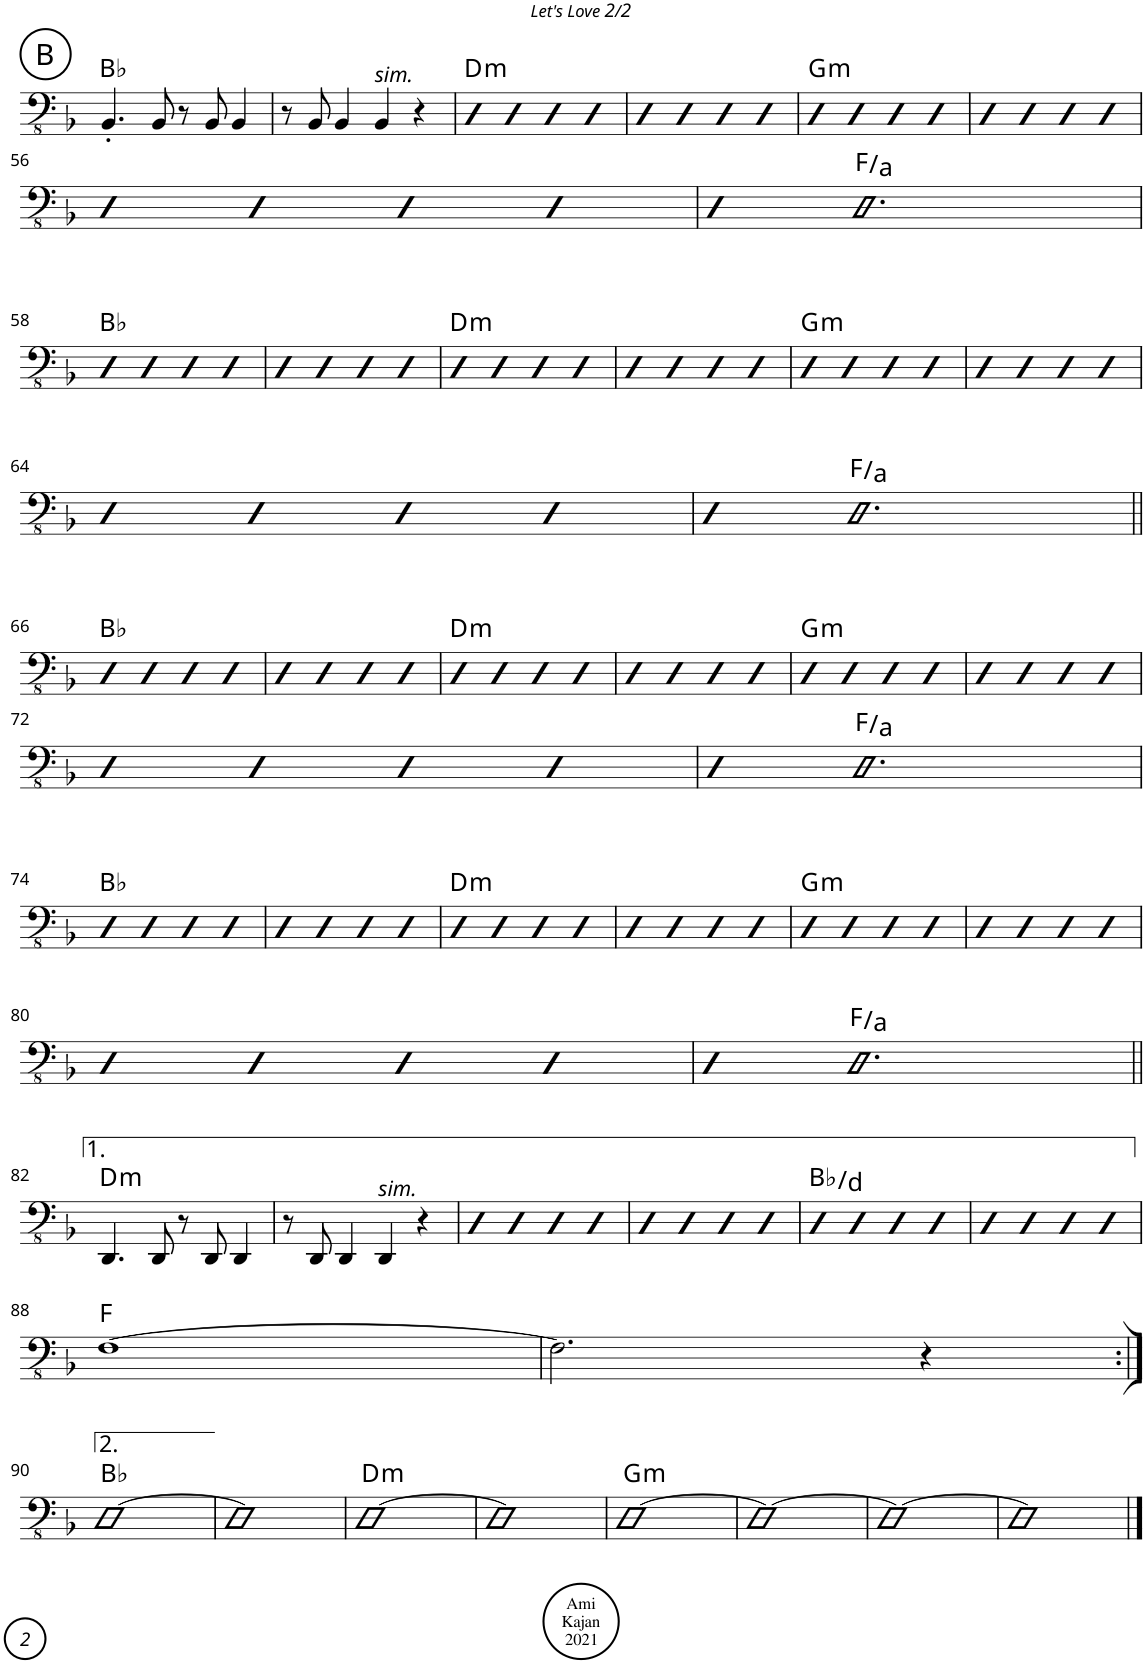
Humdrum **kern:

**kern	**harte
*part1	*part1
*staff1	*
*I"Acoustic Bass	*
*I'Bass	*
!!LO:PB:g=z
*clefFv4	*
*k[b-]	*
*M4/4	*
*met(c)	*
!!LO:REH:place=s1:a:cj:enc=circle:fs=14:t=B
=50	=50
4.BBB-'/	Bb:maj
8BBB-/	.
8r	.
8BBB-/	.
4BBB-/	.
=51	=51
8r	.
8BBB-/	.
4BBB-/	.
!LO:TX:a:i:t=sim.	!
4BBB-/	.
4r	.
=52	=52
!	!LO:H:kt=m
4DD	D:min
4DD	.
4DD	.
4DD	.
=53	=53
4DD	.
4DD	.
4DD	.
4DD	.
=54	=54
!	!LO:H:kt=m
4DD	G:min
4DD	.
4DD	.
4DD	.
=55	=55
4DD	.
4DD	.
4DD	.
4DD	.
!!LO:LB:g=z
=56	=56
4DD	.
4DD	.
4DD	.
4DD	.
=57	=57
4DD	.
2.DD	F:maj/3
!!LO:LB:g=z
=58	=58
4DD	Bb:maj
4DD	.
4DD	.
4DD	.
=59	=59
4DD	.
4DD	.
4DD	.
4DD	.
=60	=60
!	!LO:H:kt=m
4DD	D:min
4DD	.
4DD	.
4DD	.
=61	=61
4DD	.
4DD	.
4DD	.
4DD	.
=62	=62
!	!LO:H:kt=m
4DD	G:min
4DD	.
4DD	.
4DD	.
=63	=63
4DD	.
4DD	.
4DD	.
4DD	.
!!LO:LB:g=z
=64	=64
4DD	.
4DD	.
4DD	.
4DD	.
=65	=65
4DD	.
2.DD	F:maj/3
!!LO:LB:g=z
=66||	=66||
4DD	Bb:maj
4DD	.
4DD	.
4DD	.
=67	=67
4DD	.
4DD	.
4DD	.
4DD	.
=68	=68
!	!LO:H:kt=m
4DD	D:min
4DD	.
4DD	.
4DD	.
=69	=69
4DD	.
4DD	.
4DD	.
4DD	.
=70	=70
!	!LO:H:kt=m
4DD	G:min
4DD	.
4DD	.
4DD	.
=71	=71
4DD	.
4DD	.
4DD	.
4DD	.
!!LO:LB:g=z
=72	=72
4DD	.
4DD	.
4DD	.
4DD	.
=73	=73
4DD	.
2.DD	F:maj/3
!!LO:LB:g=z
=74	=74
4DD	Bb:maj
4DD	.
4DD	.
4DD	.
=75	=75
4DD	.
4DD	.
4DD	.
4DD	.
=76	=76
!	!LO:H:kt=m
4DD	D:min
4DD	.
4DD	.
4DD	.
=77	=77
4DD	.
4DD	.
4DD	.
4DD	.
=78	=78
!	!LO:H:kt=m
4DD	G:min
4DD	.
4DD	.
4DD	.
=79	=79
4DD	.
4DD	.
4DD	.
4DD	.
!!LO:LB:g=z
=80	=80
4DD	.
4DD	.
4DD	.
4DD	.
=81	=81
4DD	.
2.DD	F:maj/3
!!LO:LB:g=z
=82||	=82||
!	!LO:H:kt=m
4.DDD/	D:min
8DDD/	.
8r	.
8DDD/	.
4DDD/	.
=83	=83
8r	.
8DDD/	.
4DDD/	.
!LO:TX:a:i:t=sim.	!
4DDD/	.
4r	.
=84	=84
4DD	.
4DD	.
4DD	.
4DD	.
=85	=85
4DD	.
4DD	.
4DD	.
4DD	.
=86	=86
4DD	Bb:maj/3
4DD	.
4DD	.
4DD	.
=87	=87
4DD	.
4DD	.
4DD	.
4DD	.
!!LO:LB:g=z
=88	=88
[1FF	F:maj
=89	=89
2.FF\]	.
4r	.
!!LO:LB:g=z
=90:|!	=90:|!
[1DD	Bb:maj
=91	=91
1DD]	.
=92	=92
!	!LO:H:kt=m
[1DD	D:min
=93	=93
1DD]	.
=94	=94
!	!LO:H:kt=m
[1DD	G:min
=95	=95
1DD_	.
=96	=96
1DD_	.
=97	=97
1DD]	.
==	==
*-	*-
